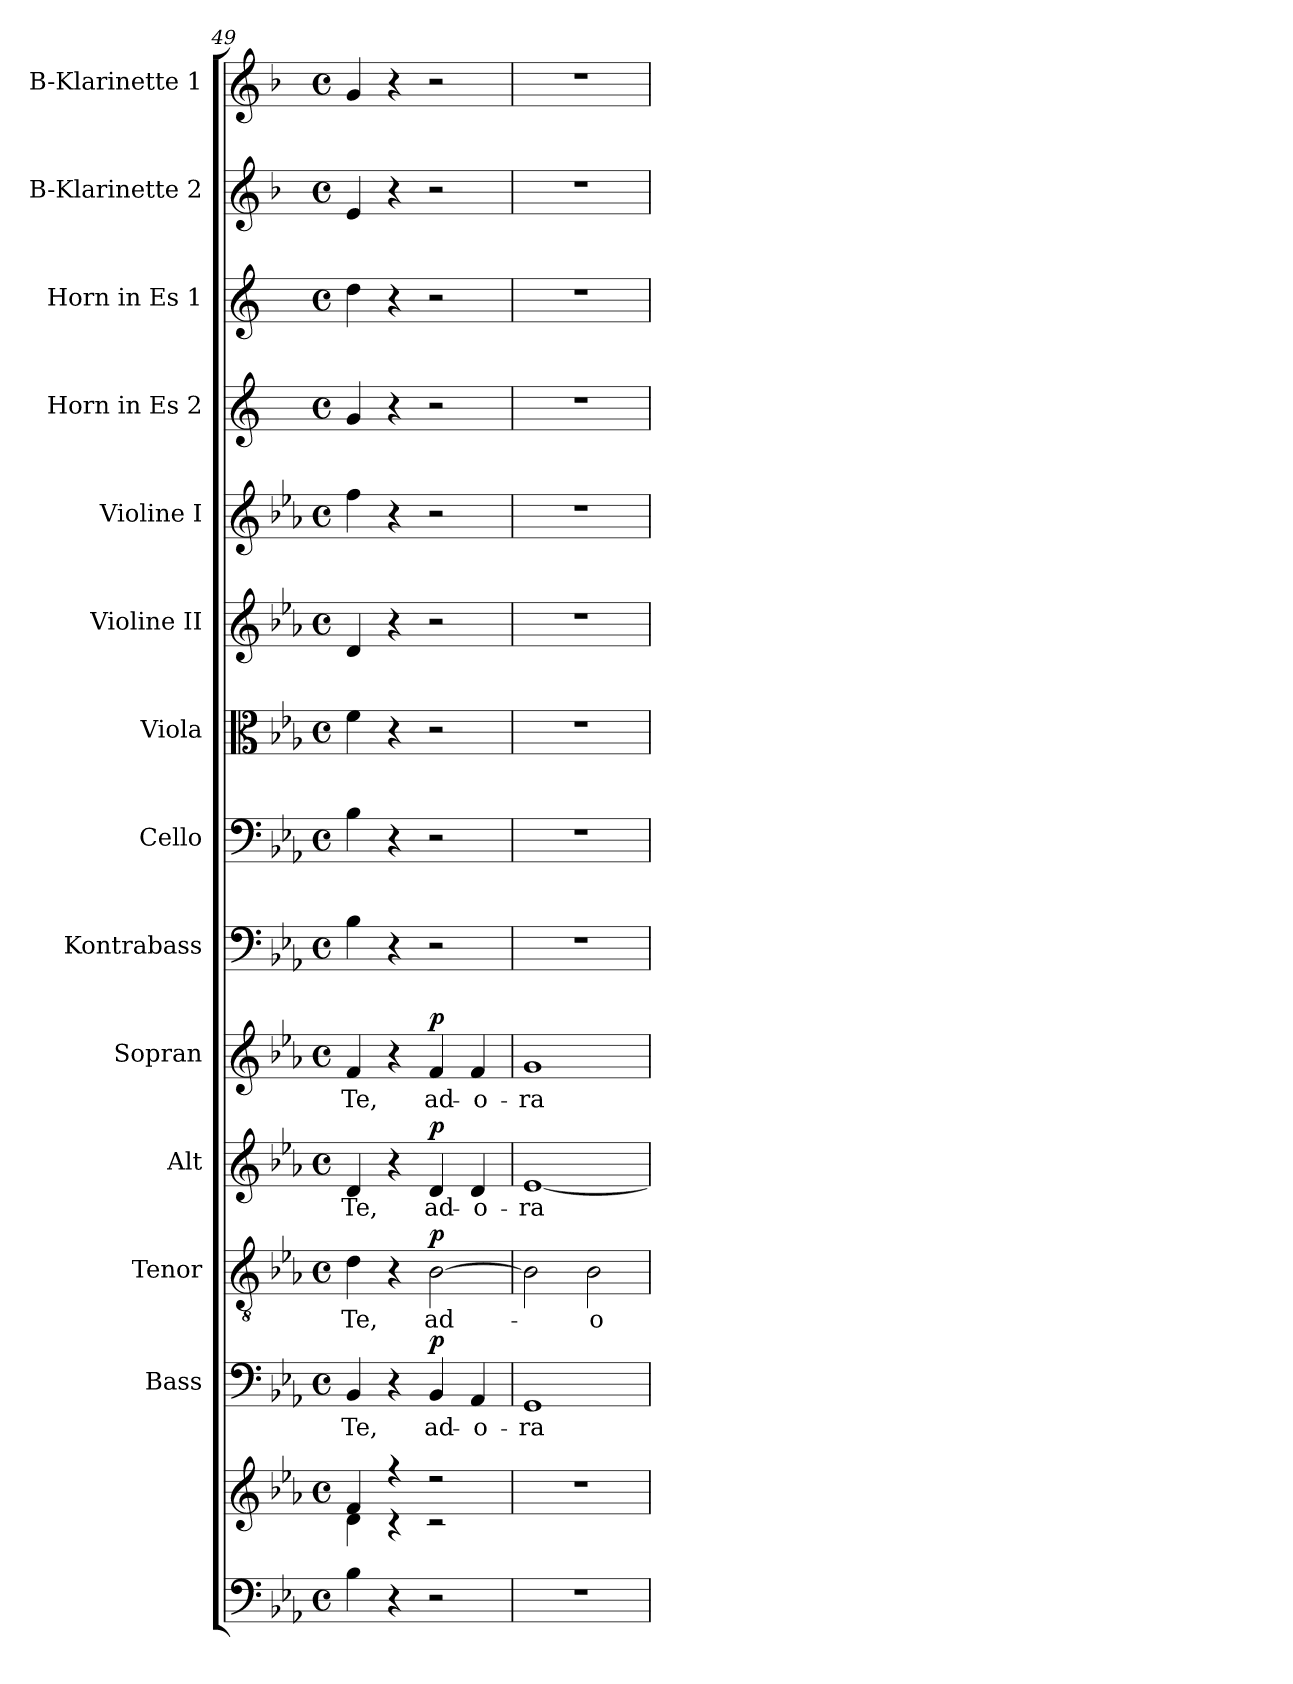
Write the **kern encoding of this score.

**kern	**kern	**kern	**text	**dynam	**kern	**text	**dynam	**kern	**text	**dynam	**kern	**text	**dynam	**kern	**kern	**kern	**kern	**kern	**kern	**kern	**kern	**kern
*part14	*part14	*part13	*part13	*part13	*part12	*part12	*part12	*part11	*part11	*part11	*part10	*part10	*part10	*part9	*part8	*part7	*part6	*part5	*part4	*part3	*part2	*part1
*staff15	*staff14	*staff13	*staff13	*staff13	*staff12	*staff12	*staff12	*staff11	*staff11	*staff11	*staff10	*staff10	*staff10	*staff9	*staff8	*staff7	*staff6	*staff5	*staff4	*staff3	*staff2	*staff1
*	*	*I"Bass	*	*	*I"Tenor	*	*	*I"Alt	*	*	*I"Sopran	*	*	*I"Kontrabass	*I"Cello	*I"Viola	*I"Violine II	*I"Violine I	*I"Horn in Es 2	*I"Horn in Es 1	*I"B-Klarinette 2	*I"B-Klarinette 1
*	*	*I'B.	*	*	*I'T.	*	*	*I'A.	*	*	*I'S.	*	*	*I'Kb.	*	*I'Vla.	*I'Vl. II	*I'Vl. I	*I'Hrn. 2	*I'Hrn. 1	*I'Kl. 2	*I'Kl. 1
*clefF4	*clefG2	*clefF4	*	*	*clefGv2	*	*	*clefG2	*	*	*clefG2	*	*	*clefF4	*clefF4	*clefC3	*clefG2	*clefG2	*clefG2	*clefG2	*clefG2	*clefG2
*	*	*	*	*	*	*	*	*	*	*	*	*	*	*ITrd7c12	*	*	*	*	*ITrd5c9	*ITrd5c9	*ITrd1c2	*ITrd1c2
*k[b-e-a-]	*k[b-e-a-]	*k[b-e-a-]	*	*	*k[b-e-a-]	*	*	*k[b-e-a-]	*	*	*k[b-e-a-]	*	*	*k[b-e-a-]	*k[b-e-a-]	*k[b-e-a-]	*k[b-e-a-]	*k[b-e-a-]	*k[b-e-a-]	*k[b-e-a-]	*k[b-e-a-]	*k[b-e-a-]
*E-:	*E-:	*E-:	*	*	*E-:	*	*	*E-:	*	*	*E-:	*	*	*E-:	*E-:	*E-:	*E-:	*E-:	*E-:	*E-:	*E-:	*E-:
*M4/4	*M4/4	*M4/4	*	*	*M4/4	*	*	*M4/4	*	*	*M4/4	*	*	*M4/4	*M4/4	*M4/4	*M4/4	*M4/4	*M4/4	*M4/4	*M4/4	*M4/4
*met(c)	*met(c)	*met(c)	*	*	*met(c)	*	*	*met(c)	*	*	*met(c)	*	*	*met(c)	*met(c)	*met(c)	*met(c)	*met(c)	*met(c)	*met(c)	*met(c)	*met(c)
=49	=49	=49	=49	=49	=49	=49	=49	=49	=49	=49	=49	=49	=49	=49	=49	=49	=49	=49	=49	=49	=49	=49
*	*^	*	*	*	*	*	*	*	*	*	*	*	*	*	*	*	*	*	*	*	*	*
!	!	!	!	!LO:LY:b	!	!	!LO:LY:b	!	!	!LO:LY:b	!	!	!LO:LY:b	!	!	!	!	!	!	!	!	!	!
4B-\	4f/	4d\	4BB-/	Te,	.	4d\	Te,	.	4d/	Te,	.	4f/	Te,	.	4BB-\	4B-\	4f\	4d/	4ff\	4B-/	4f\	4d/	4f/
4r	4r	4r	4r	.	.	4r	.	.	4r	.	.	4r	.	.	4r	4r	4r	4r	4r	4r	4r	4r	4r
!	!	!	!	!LO:LY:b	!LO:DY:a	!	!LO:LY:b	!LO:DY:a	!	!LO:LY:b	!LO:DY:a	!	!LO:LY:b	!LO:DY:a	!	!	!	!	!	!	!	!	!
2r	2r	2r	4BB-/	ad-	p	[2B-\	ad-	p	4d/	ad-	p	4f/	ad-	p	2r	2r	2r	2r	2r	2r	2r	2r	2r
!	!	!	!	!LO:LY:b	!	!	!	!	!	!LO:LY:b	!	!	!LO:LY:b	!	!	!	!	!	!	!	!	!	!
.	.	.	4AA-/	-o-	.	.	.	.	4d/	-o-	.	4f/	-o-	.	.	.	.	.	.	.	.	.	.
*	*v	*v	*	*	*	*	*	*	*	*	*	*	*	*	*	*	*	*	*	*	*	*	*
=50	=50	=50	=50	=50	=50	=50	=50	=50	=50	=50	=50	=50	=50	=50	=50	=50	=50	=50	=50	=50	=50	=50
!	!	!	!LO:LY:b	!	!	!	!	!	!LO:LY:b	!	!	!LO:LY:b	!	!	!	!	!	!	!	!	!	!
1r	1r	1GG	-ra-	.	2B-\]	.	.	[1e-	-ra-	.	1g	-ra-	.	1r	1r	1r	1r	1r	1r	1r	1r	1r
!	!	!	!	!	!	!LO:LY:b	!	!	!	!	!	!	!	!	!	!	!	!	!	!	!	!
.	.	.	.	.	2B-\	-o-	.	.	.	.	.	.	.	.	.	.	.	.	.	.	.	.
=	=	=	=	=	=	=	=	=	=	=	=	=	=	=	=	=	=	=	=	=	=	=
*-	*-	*-	*-	*-	*-	*-	*-	*-	*-	*-	*-	*-	*-	*-	*-	*-	*-	*-	*-	*-	*-	*-
